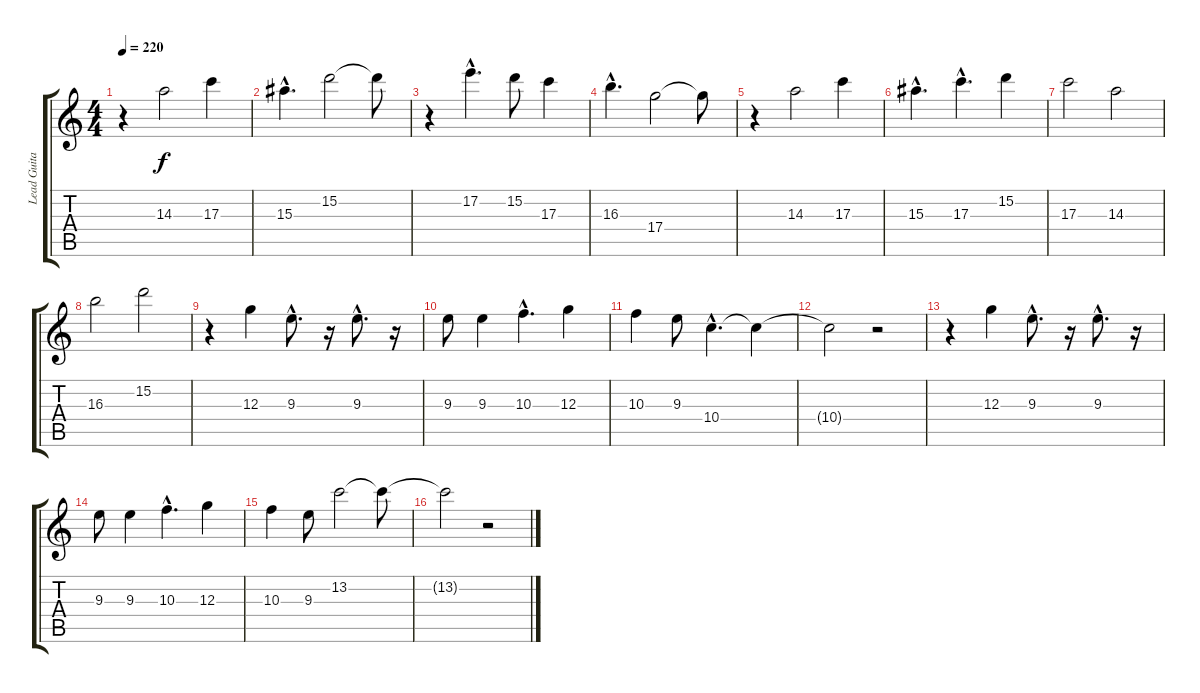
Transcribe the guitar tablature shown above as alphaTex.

\track ("Lead Guitar" "Lead Guita") {instrument overdrivenguitar}
\staff {score tabs}
\tuning (E4 B3 G3 D3 A2 E2) {hide}
\ts (4 4)
\tempo 220
\clef g2
\ks c
r.4{dy f} 14.3.2 17.3.4 |
15.3{hac}.4{d} 15.2.2 15.2{t}.8 |
r.4 17.2{hac}.4{d} 15.2.8 17.3.4 |
16.3{hac}.4{d} 17.4.2 17.4{t}.8 |
r.4 14.3.2 17.3.4 |
15.3{hac}.4{d} 17.3{hac}.4{d} 15.2.4 |
17.3.2 14.3.2 |
16.3.2 15.2.2 |
r.4 12.3.4 9.3{hac}.8{d} r.16 9.3{hac}.8{d} r.16 |
9.3.8 9.3.4 10.3{hac}.4{d} 12.3.4 |
10.3.4 9.3.8 10.4{hac}.4{d} 10.4{t}.4 |
10.4{t}.2 r.2 |
r.4 12.3.4 9.3{hac}.8{d} r.16 9.3{hac}.8{d} r.16 |
9.3.8 9.3.4 10.3{hac}.4{d} 12.3.4 |
10.3.4 9.3.8 13.2.2 13.2{t}.8 |
13.2{t}.2 r.2
